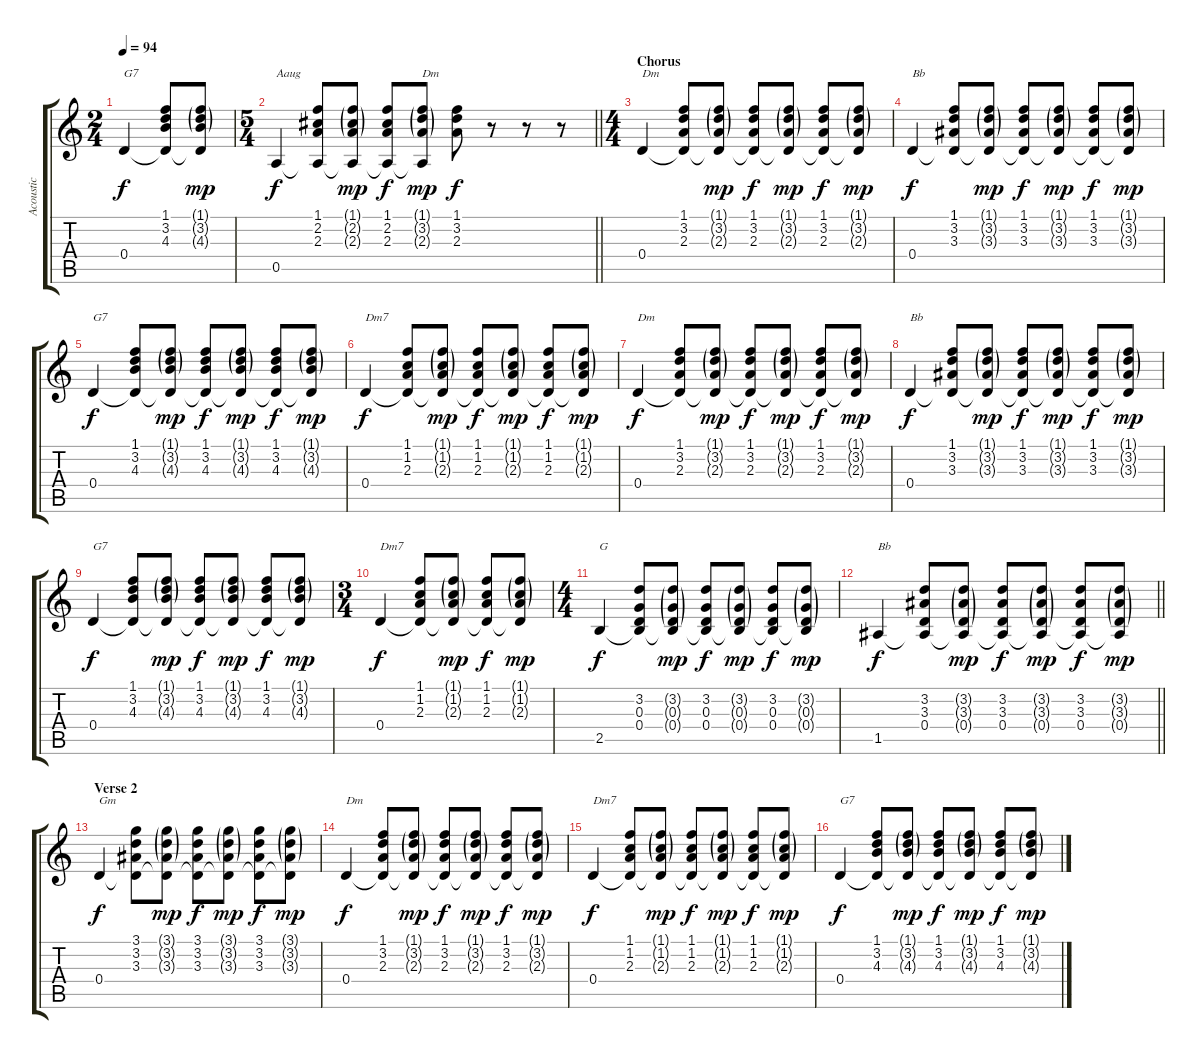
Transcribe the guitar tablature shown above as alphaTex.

\track ("Acoustic" "Acoustic") {instrument acousticguitarsteel}
\staff {score tabs}
\tuning (E4 B3 G3 D3 A2 E2) {hide}
\ts (2 4)
\tempo 94
\clef g2
\ks c
0.4.4{txt "G7" dy f} (1.1 3.2 4.3 0.4{t}).8 (1.1{g} 3.2{g} 4.3{g} 0.4{t}).8{dy mp} |
\ts (5 4)
\barLineRight lightlight
0.5.4{txt "Aaug" dy f} (1.1 2.2 2.3 0.5{t}).8 (1.1{g} 2.2{g} 2.3{g} 0.5{t}).8{dy mp} (1.1 2.2 2.3 0.5{t}).8{dy f} (1.1{g} 3.2{g} 2.3{g} 0.5{t}).8{txt "Dm" dy mp} (1.1 3.2 2.3).8{dy f} r.8 r.8 r.8 |
\ts (4 4)
\section ("" "Chorus")
0.4.4{txt "Dm"} (1.1 3.2 2.3 0.4{t}).8 (1.1{g} 3.2{g} 2.3{g} 0.4{t}).8{dy mp} (1.1 3.2 2.3 0.4{t}).8{dy f} (1.1{g} 3.2{g} 2.3{g} 0.4{t}).8{dy mp} (1.1 3.2 2.3 0.4{t}).8{dy f} (1.1{g} 3.2{g} 2.3{g} 0.4{t}).8{dy mp} |
0.4.4{txt "Bb" dy f} (1.1 3.2 3.3 0.4{t}).8 (1.1{g} 3.2{g} 3.3{g} 0.4{t}).8{dy mp} (1.1 3.2 3.3 0.4{t}).8{dy f} (1.1{g} 3.2{g} 3.3{g} 0.4{t}).8{dy mp} (1.1 3.2 3.3 0.4{t}).8{dy f} (1.1{g} 3.2{g} 3.3{g} 0.4{t}).8{dy mp} |
0.4.4{txt "G7" dy f} (1.1 3.2 4.3 0.4{t}).8 (1.1{g} 3.2{g} 4.3{g} 0.4{t}).8{dy mp} (1.1 3.2 4.3 0.4{t}).8{dy f} (1.1{g} 3.2{g} 4.3{g} 0.4{t}).8{dy mp} (1.1 3.2 4.3 0.4{t}).8{dy f} (1.1{g} 3.2{g} 4.3{g} 0.4{t}).8{dy mp} |
0.4.4{txt "Dm7" dy f} (1.1 1.2 2.3 0.4{t}).8 (1.1{g} 1.2{g} 2.3{g} 0.4{t}).8{dy mp} (1.1 1.2 2.3 0.4{t}).8{dy f} (1.1{g} 1.2{g} 2.3{g} 0.4{t}).8{dy mp} (1.1 1.2 2.3 0.4{t}).8{dy f} (1.1{g} 1.2{g} 2.3{g} 0.4{t}).8{dy mp} |
0.4.4{txt "Dm" dy f} (1.1 3.2 2.3 0.4{t}).8 (1.1{g} 3.2{g} 2.3{g} 0.4{t}).8{dy mp} (1.1 3.2 2.3 0.4{t}).8{dy f} (1.1{g} 3.2{g} 2.3{g} 0.4{t}).8{dy mp} (1.1 3.2 2.3 0.4{t}).8{dy f} (1.1{g} 3.2{g} 2.3{g} 0.4{t}).8{dy mp} |
0.4.4{txt "Bb" dy f} (1.1 3.2 3.3 0.4{t}).8 (1.1{g} 3.2{g} 3.3{g} 0.4{t}).8{dy mp} (1.1 3.2 3.3 0.4{t}).8{dy f} (1.1{g} 3.2{g} 3.3{g} 0.4{t}).8{dy mp} (1.1 3.2 3.3 0.4{t}).8{dy f} (1.1{g} 3.2{g} 3.3{g} 0.4{t}).8{dy mp} |
0.4.4{txt "G7" dy f} (1.1 3.2 4.3 0.4{t}).8 (1.1{g} 3.2{g} 4.3{g} 0.4{t}).8{dy mp} (1.1 3.2 4.3 0.4{t}).8{dy f} (1.1{g} 3.2{g} 4.3{g} 0.4{t}).8{dy mp} (1.1 3.2 4.3 0.4{t}).8{dy f} (1.1{g} 3.2{g} 4.3{g} 0.4{t}).8{dy mp} |
\ts (3 4)
0.4.4{txt "Dm7" dy f} (1.1 1.2 2.3 0.4{t}).8 (1.1{g} 1.2{g} 2.3{g} 0.4{t}).8{dy mp} (1.1 1.2 2.3 0.4{t}).8{dy f} (1.1{g} 1.2{g} 2.3{g} 0.4{t}).8{dy mp} |
\ts (4 4)
2.5.4{txt "G" dy f} (3.2 0.3 0.4 2.5{t}).8 (3.2{g} 0.3{g} 0.4{g} 2.5{t}).8{dy mp} (3.2 0.3 0.4 2.5{t}).8{dy f} (3.2{g} 0.3{g} 0.4{g} 2.5{t}).8{dy mp} (3.2 0.3 0.4 2.5{t}).8{dy f} (3.2{g} 0.3{g} 0.4{g} 2.5{t}).8{dy mp} |
\barLineRight lightlight
1.5.4{txt "Bb" dy f} (3.2 3.3 0.4 1.5{t}).8 (3.2{g} 3.3{g} 0.4{g} 1.5{t}).8{dy mp} (3.2 3.3 0.4 1.5{t}).8{dy f} (3.2{g} 3.3{g} 0.4{g} 1.5{t}).8{dy mp} (3.2 3.3 0.4 1.5{t}).8{dy f} (3.2{g} 3.3{g} 0.4{g} 1.5{t}).8{dy mp} |
\section ("" "Verse 2")
0.4.4{txt "Gm" dy f} (3.1 3.2 3.3 0.4{t}).8 (3.1{g} 3.2{g} 3.3{g} 0.4{t}).8{dy mp} (3.1 3.2 3.3 0.4{t}).8{dy f} (3.1{g} 3.2{g} 3.3{g} 0.4{t}).8{dy mp} (3.1 3.2 3.3 0.4{t}).8{dy f} (3.1{g} 3.2{g} 3.3{g} 0.4{t}).8{dy mp} |
0.4.4{txt "Dm" dy f} (1.1 3.2 2.3 0.4{t}).8 (1.1{g} 3.2{g} 2.3{g} 0.4{t}).8{dy mp} (1.1 3.2 2.3 0.4{t}).8{dy f} (1.1{g} 3.2{g} 2.3{g} 0.4{t}).8{dy mp} (1.1 3.2 2.3 0.4{t}).8{dy f} (1.1{g} 3.2{g} 2.3{g} 0.4{t}).8{dy mp} |
0.4.4{txt "Dm7" dy f} (1.1 1.2 2.3 0.4{t}).8 (1.1{g} 1.2{g} 2.3{g} 0.4{t}).8{dy mp} (1.1 1.2 2.3 0.4{t}).8{dy f} (1.1{g} 1.2{g} 2.3{g} 0.4{t}).8{dy mp} (1.1 1.2 2.3 0.4{t}).8{dy f} (1.1{g} 1.2{g} 2.3{g} 0.4{t}).8{dy mp} |
0.4.4{txt "G7" dy f} (1.1 3.2 4.3 0.4{t}).8 (1.1{g} 3.2{g} 4.3{g} 0.4{t}).8{dy mp} (1.1 3.2 4.3 0.4{t}).8{dy f} (1.1{g} 3.2{g} 4.3{g} 0.4{t}).8{dy mp} (1.1 3.2 4.3 0.4{t}).8{dy f} (1.1{g} 3.2{g} 4.3{g} 0.4{t}).8{dy mp}
